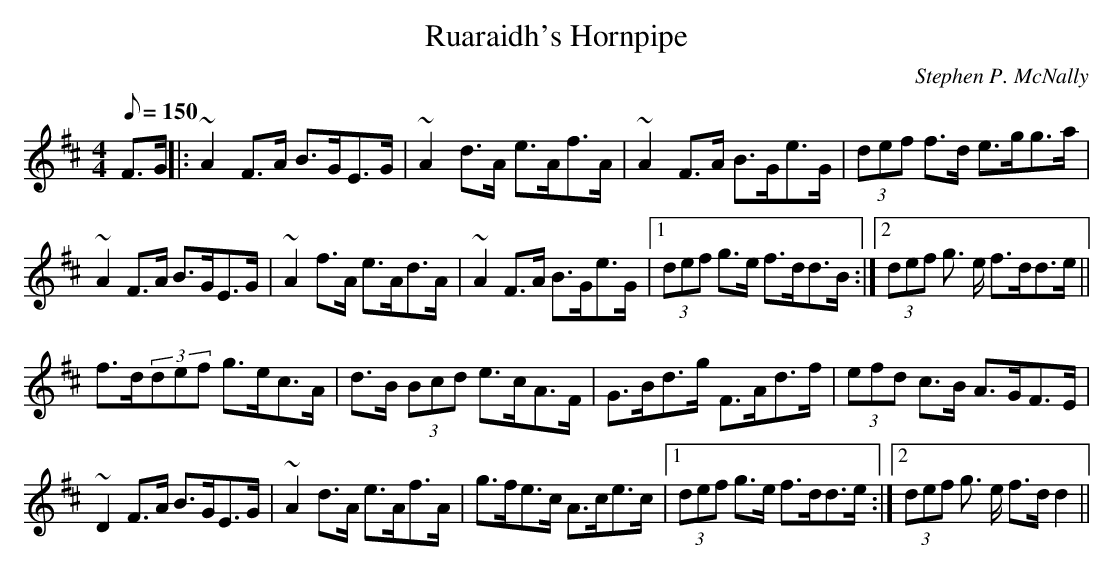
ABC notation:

X:1
T:Ruaraidh's Hornpipe
M:4/4
L:1/8
Q:150
C:Stephen P. McNally
K:D
F>G||:~A2 F>A B>GE>G|~A2 d>A e>Af>A|~A2 F>A B>Ge>G|(3def f>d e>gg>a|!
~A2 F>A B>GE>G|~A2 f>A e>Ad>A|~A2 F>A B>Ge>G|1(3def g>e f>dd>B:|2(3def g
>e f>dd>e||!
f>d(3def g>ec>A|d>B (3Bcd e>cA>F|G>Bd>g F>Ad>f|(3efd c>B A>GF>E|!
~D2 F>A B>GE>G|~A2 d>A e>Af>A|g>fe>c A>ce>c|1(3def g>e f>dd>e:|2(3def g>
e f>dd2||!
